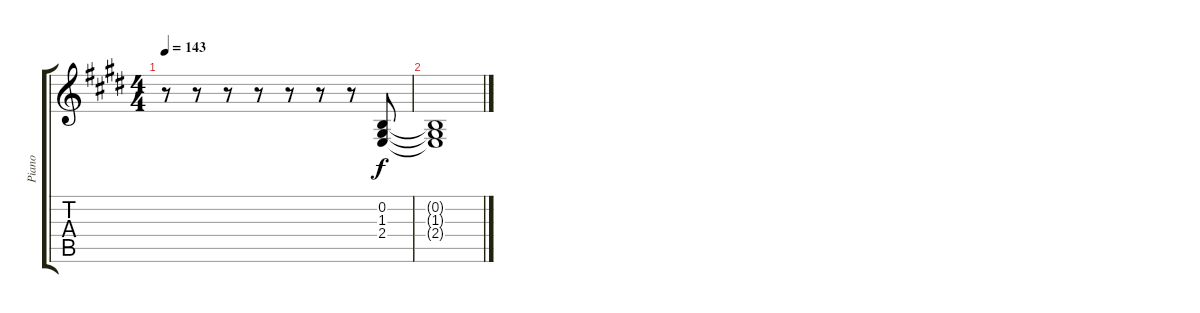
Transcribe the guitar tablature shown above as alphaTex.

\track ("Piano" "Piano") {instrument brightacousticpiano}
\staff {score tabs}
\tuning (E4 B3 G3 D3 A2 E2) {hide}
\ts (4 4)
\tempo 143
\clef g2
\ks e
r.8{dy f} r.8 r.8 r.8 r.8 r.8 r.8 (0.2 1.3 2.4).8 |
(0.2{t} 1.3{t} 2.4{t}).1
